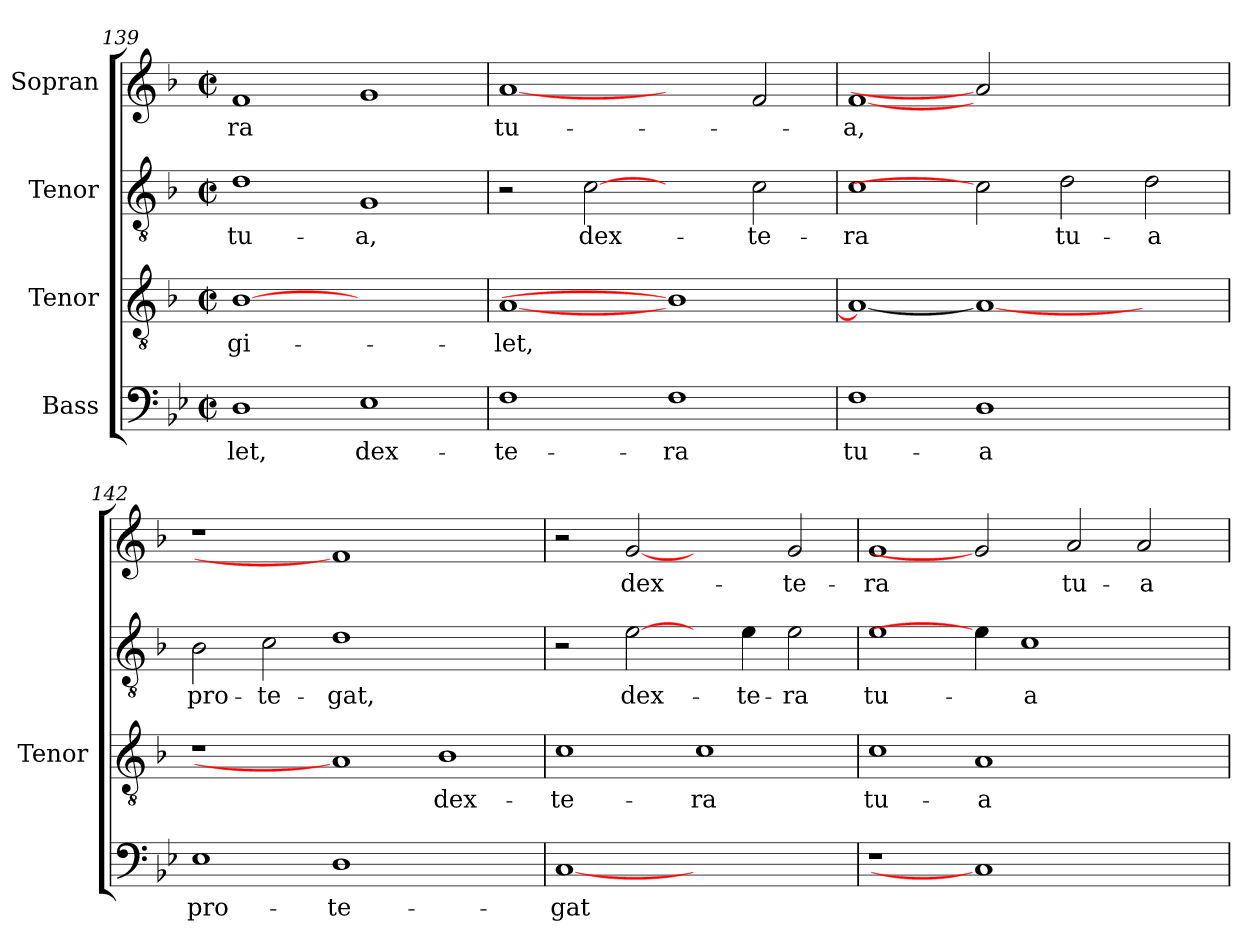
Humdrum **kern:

**kern	**text	**kern	**text	**kern	**text	**kern	**text
*part4	*part4	*part3	*part3	*part2	*part2	*part1	*part1
*staff4	*staff4	*staff3	*staff3	*staff2	*staff2	*staff1	*staff1
*I"Bass	*	*I"Tenor	*	*I"Tenor	*	*I"Sopran	*
*	*	*I'Tenor	*	*	*	*	*
*clefF4	*	*clefGv2	*	*clefGv2	*	*clefG2	*
*	*	*ITrd7c12	*	*ITrd7c12	*	*	*
*k[b-e-]	*	*k[b-]	*	*k[b-]	*	*k[b-]	*
*B-:	*	*F:	*	*F:	*	*F:	*
*M2/2	*	*M2/2	*	*M2/2	*	*M2/2	*
*met(c|)	*	*met(c|)	*	*met(c|)	*	*met(c|)	*
=139	=139	=139	=139	=139	=139	=139	=139
!	!LO:LY:b:color=#000000	!	!	!	!	!	!
!	!	!	!LO:LY:b:color=#000000	!	!	!	!
!	!	!	!	!	!LO:LY:b:color=#000000	!	!
!	!	!	!	!	!	!	!LO:LY:b:color=#000000
1Di	-let,	[1BB-i	-gi-	1Di	tu-	1fi	-ra
!	!LO:LY:b:color=#000000	!	!	!	!	!	!
!	!	!	!	!	!LO:LY:b:color=#000000	!	!
1E-i	dex-	1ryy	.	1GGi	-a,	1gi	.
=140	=140	=140	=140	=140	=140	=140	=140
!	!LO:LY:b:color=#000000	!	!	!	!	!	!
!	!	!	!LO:LY:b:color=#000000	!	!	!	!
!	!	!	!	!	!	!	!LO:LY:b:color=#000000
1Fi	-te-	[<1AAi	-let,	2r	.	[1ai	tu-
!	!	!	!	!	!LO:LY:b:color=#000000	!	!
.	.	.	.	[2Ci	dex-	.	.
!	!LO:LY:b:color=#000000	!	!	!	!	!	!
1Fi	-ra	1BB-i]	.	2ryy	.	2ryy	.
!	!	!	!	!	!LO:LY:b:color=#000000	!	!
.	.	.	.	2Ci\	-te-	2fi/	.
=141	=141	=141	=141	=141	=141	=141	=141
!	!LO:LY:b:color=#000000	!	!	!	!	!	!
!	!	!	!	!	!LO:LY:b:color=#000000	!	!
!	!	!	!	!	!	!	!LO:LY:b:color=#000000
1Fi	tu-	1AAi_<	.	1Ci	-ra	[1fi	-a,
!	!LO:LY:b:color=#000000	!	!	!	!	!	!
1Di	-a	1AAi_	.	2Ci]	.	2ai]	.
!	!	!	!	!	!LO:LY:b:color=#000000	!	!
.	.	.	.	2Di\	tu-	1ryy	.
!	!	!	!	!	!LO:LY:b:color=#000000	!	!
2ryy	.	2ryy	.	2Di\	-a	.	.
=142	=142	=142	=142	=142	=142	=142	=142
!	!LO:LY:b:color=#000000	!	!	!	!	!	!
!	!	!	!	!	!LO:LY:b:color=#000000	!LO:N:vis=1	!
1E-i	pro-	1r	.	2BB-i\	pro-	1r	.
!	!	!	!	!	!LO:LY:b:color=#000000	!	!
.	.	.	.	2Ci\	-te-	.	.
!	!LO:LY:b:color=#000000	!	!	!	!	!	!
!	!	!	!	!	!LO:LY:b:color=#000000	!	!
1Di	-te-	1AAi]	.	1Di	-gat,	1fi]	.
!	!	!	!LO:LY:b:color=#000000	!	!	!	!
1ryy	.	1BB-i	dex-	1ryy	.	1ryy	.
=143	=143	=143	=143	=143	=143	=143	=143
!	!LO:LY:b:color=#000000	!	!	!	!	!	!
!	!	!	!LO:LY:b:color=#000000	!	!	!	!
[1Ci	-gat	1Ci	-te-	2r	.	2r	.
!	!	!	!	!	!LO:LY:b:color=#000000	!	!
!	!	!	!	!	!	!	!LO:LY:b:color=#000000
.	.	.	.	[2Ei\	dex-	[2gi	dex-
!	!	!	!LO:LY:b:color=#000000	!	!	!	!
1ryy	.	1Ci	-ra	4ryy	.	2ryy	.
!	!	!	!	!	!LO:LY:b:color=#000000	!	!
.	.	.	.	4Ei\	-te-	.	.
!	!	!	!	!	!LO:LY:b:color=#000000	!	!
!	!	!	!	!	!	!	!LO:LY:b:color=#000000
.	.	.	.	2Ei\	-ra	2gi/	-te-
=144	=144	=144	=144	=144	=144	=144	=144
!LO:N:vis=1	!	!	!	!	!	!	!
!	!	!	!LO:LY:b:color=#000000	!	!	!	!
!	!	!	!	!	!LO:LY:b:color=#000000	!	!
!	!	!	!	!	!	!	!LO:LY:b:color=#000000
1r	.	1Ci	tu-	1Ei	tu-	1gi	-ra
!	!	!	!LO:LY:b:color=#000000	!	!	!	!
1Ci]	.	1AAi	-a	4Ei\]	.	2gi]	.
!	!	!	!	!	!LO:LY:b:color=#000000	!	!
.	.	.	.	1Ci	-a	.	.
!	!	!	!	!	!	!	!LO:LY:b:color=#000000
.	.	.	.	.	.	2ai/	tu-
!	!	!	!	!	!	!	!LO:LY:b:color=#000000
2ryy	.	2ryy	.	.	.	2ai/	-a
.	.	.	.	4ryy	.	.	.
=	=	=	=	=	=	=	=
*-	*-	*-	*-	*-	*-	*-	*-
